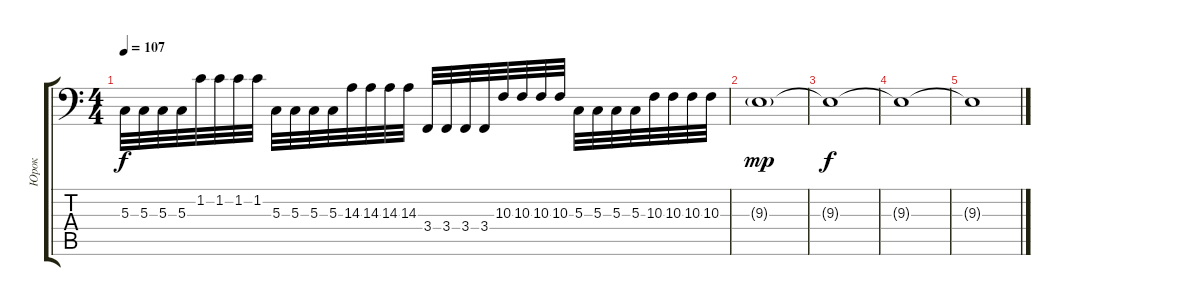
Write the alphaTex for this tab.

\track ("Юрок" "Юрок") {instrument synthbrass1}
\staff {score tabs}
\tuning (E4 B3 G2 D2 A1 E1) {hide}
\ts (4 4)
\tempo 107
\clef f4
\ks c
5.3.32{dy f} 5.3.32 5.3.32 5.3.32 1.2.32 1.2.32 1.2.32 1.2.32 5.3.32 5.3.32 5.3.32 5.3.32 14.3.32 14.3.32 14.3.32 14.3.32 3.4.32 3.4.32 3.4.32 3.4.32 10.3.32 10.3.32 10.3.32 10.3.32 5.3.32 5.3.32 5.3.32 5.3.32 10.3.32 10.3.32 10.3.32 10.3.32 |
9.3{g}.1{dy mp} |
9.3{t}.1{dy f} |
9.3{t}.1 |
9.3{t}.1
